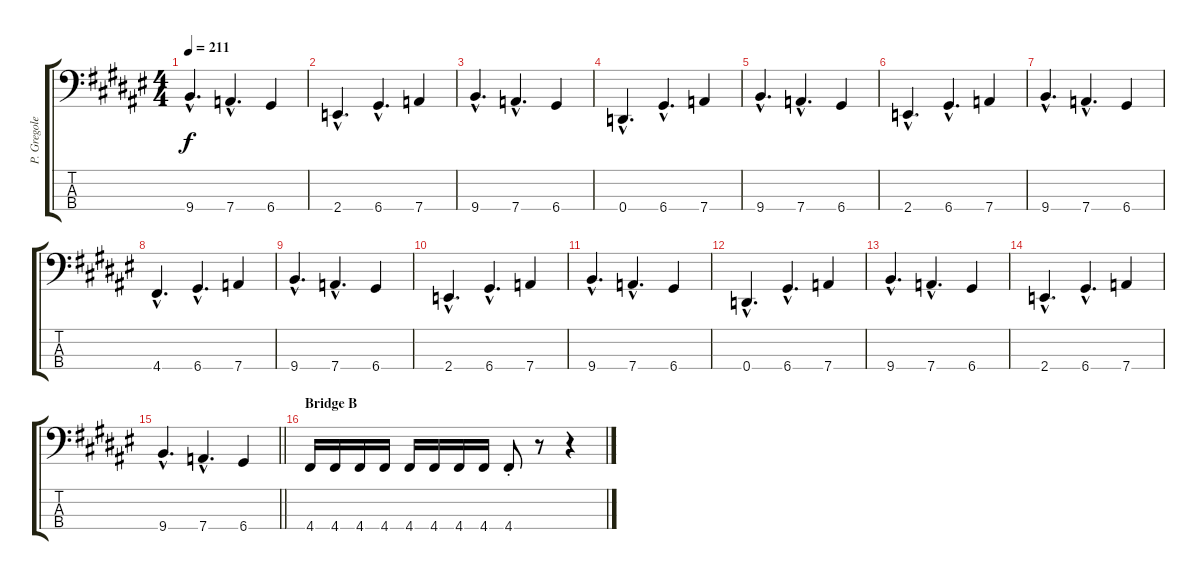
\track ("P. Gregoletto" "P. Gregole") {instrument electricbassfinger}
\staff {score tabs}
\tuning (G2 D2 A1 D1) {hide}
\ts (4 4)
\tempo 211
\clef f4
\ks d#minor
9.4{hac}.4{d dy f} 7.4{hac}.4{d} 6.4.4 |
2.4{hac}.4{d} 6.4{hac}.4{d} 7.4.4 |
9.4{hac}.4{d} 7.4{hac}.4{d} 6.4.4 |
0.4{hac}.4{d} 6.4{hac}.4{d} 7.4.4 |
9.4{hac}.4{d} 7.4{hac}.4{d} 6.4.4 |
2.4{hac}.4{d} 6.4{hac}.4{d} 7.4.4 |
9.4{hac}.4{d} 7.4{hac}.4{d} 6.4.4 |
4.4{hac}.4{d} 6.4{hac}.4{d} 7.4.4 |
9.4{hac}.4{d} 7.4{hac}.4{d} 6.4.4 |
2.4{hac}.4{d} 6.4{hac}.4{d} 7.4.4 |
9.4{hac}.4{d} 7.4{hac}.4{d} 6.4.4 |
0.4{hac}.4{d} 6.4{hac}.4{d} 7.4.4 |
9.4{hac}.4{d} 7.4{hac}.4{d} 6.4.4 |
2.4{hac}.4{d} 6.4{hac}.4{d} 7.4.4 |
\barLineRight lightlight
9.4{hac}.4{d} 7.4{hac}.4{d} 6.4.4 |
\section ("" "Bridge B")
4.4.16 4.4.16 4.4.16 4.4.16 4.4.16 4.4.16 4.4.16 4.4.16 4.4{st}.8 r.8 r.4
